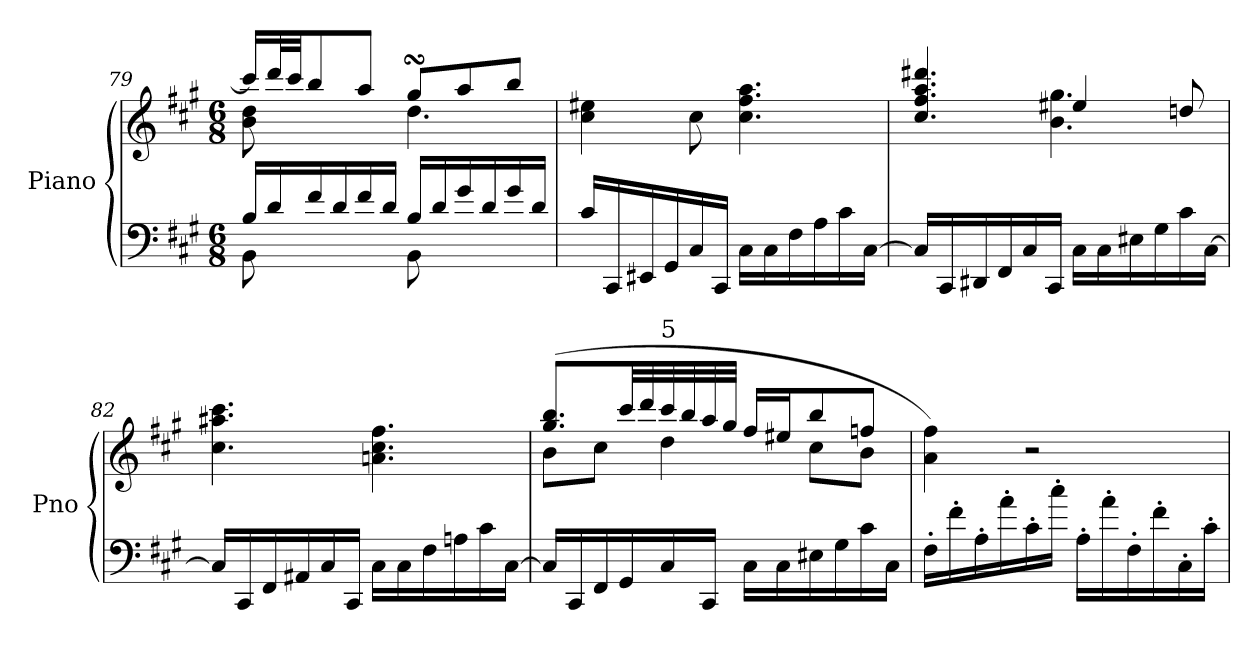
**kern	**kern
*part1	*part1
*staff2	*staff1
*I"Piano	*
*I'Pno	*
*clefF4	*clefG2
*k[f#c#g#]	*k[f#c#g#]
*M6/8	*M6/8
=79	=79
*^	*^
16B/LL	8BB\	16ccc#/LL]	8b\ 8dd\
16d/	.	32ddd/L	.
.	.	32ccc#/JJ	.
16f#/	4ryy	8bb/	4ryy
16d/	.	.	.
16f#/	.	8aa/J	.
16d/JJ	.	.	.
16B/LL	8BB\	8gg#sSsS/L	4.dd\
16d/	.	.	.
16g#/	4ryy	8aa/	.
16d/	.	.	.
16g#/	.	8bb/J	.
16d/JJ	.	.	.
*v	*v	*	*
*	*v	*v
!!LO:LB:g=z
=80	=80
16c#/LL	4cc#\ 4ee#X\
16CC#/	.
16EE#X/	.
16GG#/	.
16C#/	8cc#\
16CC#/JJ	.
16C#\LL	4.cc#\ 4.ff#\ 4.aa\
16C#\	.
16F#\	.
16A\	.
16c#\	.
[16C#\JJ	.
=81	=81
*	*^
16C#/LL]	4.cc#/ 4.ff#/ 4.aa/ 4.ddd#X/	4.ryy
16CC#/	.	.
16DD#X/	.	.
16FF#/	.	.
16C#/	.	.
16CC#/JJ	.	.
16C#\LL	4ee#X/	4.b\ 4.gg#\
16C#\	.	.
16E#X\	.	.
16G#\	.	.
16c#\	8ddn/	.
[16C#\JJ	.	.
*	*v	*v
=82	=82
16C#/LL]	4.cc#\ 4.aa#X\ 4.ccc#\
16CC#/	.
16FF#/	.
16AA#X/	.
16C#/	.
16CC#/JJ	.
16C#\LL	4.an\ 4.cc#\ 4.ff#\
16C#\	.
16F#\	.
16An\	.
16c#\	.
[16C#\JJ	.
!!LO:LB:g=z
=83	=83
*	*^
16C#/LL]	(8.gg#/ 8.bb/L	8b\L
16CC#/	.	.
16FF#/	.	8cc#\J
16GG#/	32ccc#/LL	.
.	32ddd/	.
!	!LO:TX:a:t=5	!
16C#/	32ccc#/	4dd\
.	32bb/	.
16CC#/JJ	32aa/	.
.	32gg#/JJJ	.
16C#\LL	16ff#/LL	.
16C#\	16ee#X/J	.
16E#X\	8bb/	8cc#\L
16G#\	.	.
16c#\	8ffn/J	8b\J
16C#\JJ	.	.
*	*v	*v
=84	=84
16F#'\LL	4a\ 4ff#\)
16f#'\	.
16A'\	.
16a'\	.
16c#'\	2r
16cc#'\JJ	.
16A'\LL	.
16a'\	.
16F#'\	.
16f#'\	.
16C#'\	.
16c#'\JJ	.
=	=
*-	*-
